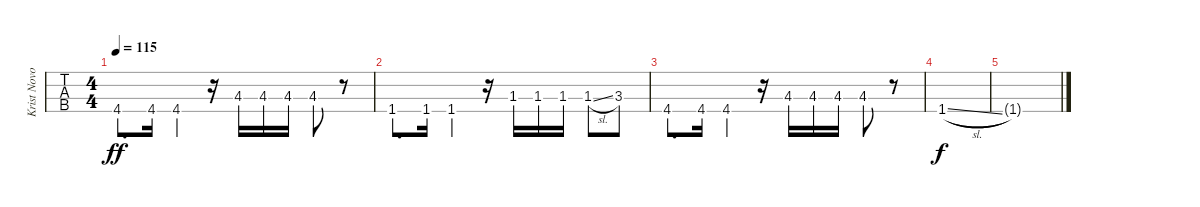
\track ("Krist Novoselic" "Krist Novo") {instrument electricbasspick}
\staff {tabs}
\tuning (G2 D2 A1 E1) {hide}
\ts (4 4)
\tempo 115
\clef f4
\ks c
4.4.8{d dy ff} 4.4.16 4.4.4 r.16 4.3.16 4.3.16 4.3.16 4.3.8 r.8 |
1.4.8{d} 1.4.16 1.4.4 r.16 1.3.16 1.3.16 1.3.16 1.3{sl}.8 3.3.8 |
4.4.8{d} 4.4.16 4.4.4 r.16 4.3.16 4.3.16 4.3.16 4.3.8 r.8 |
1.4{sl}.1{dy f} |
1.4{t}.1
